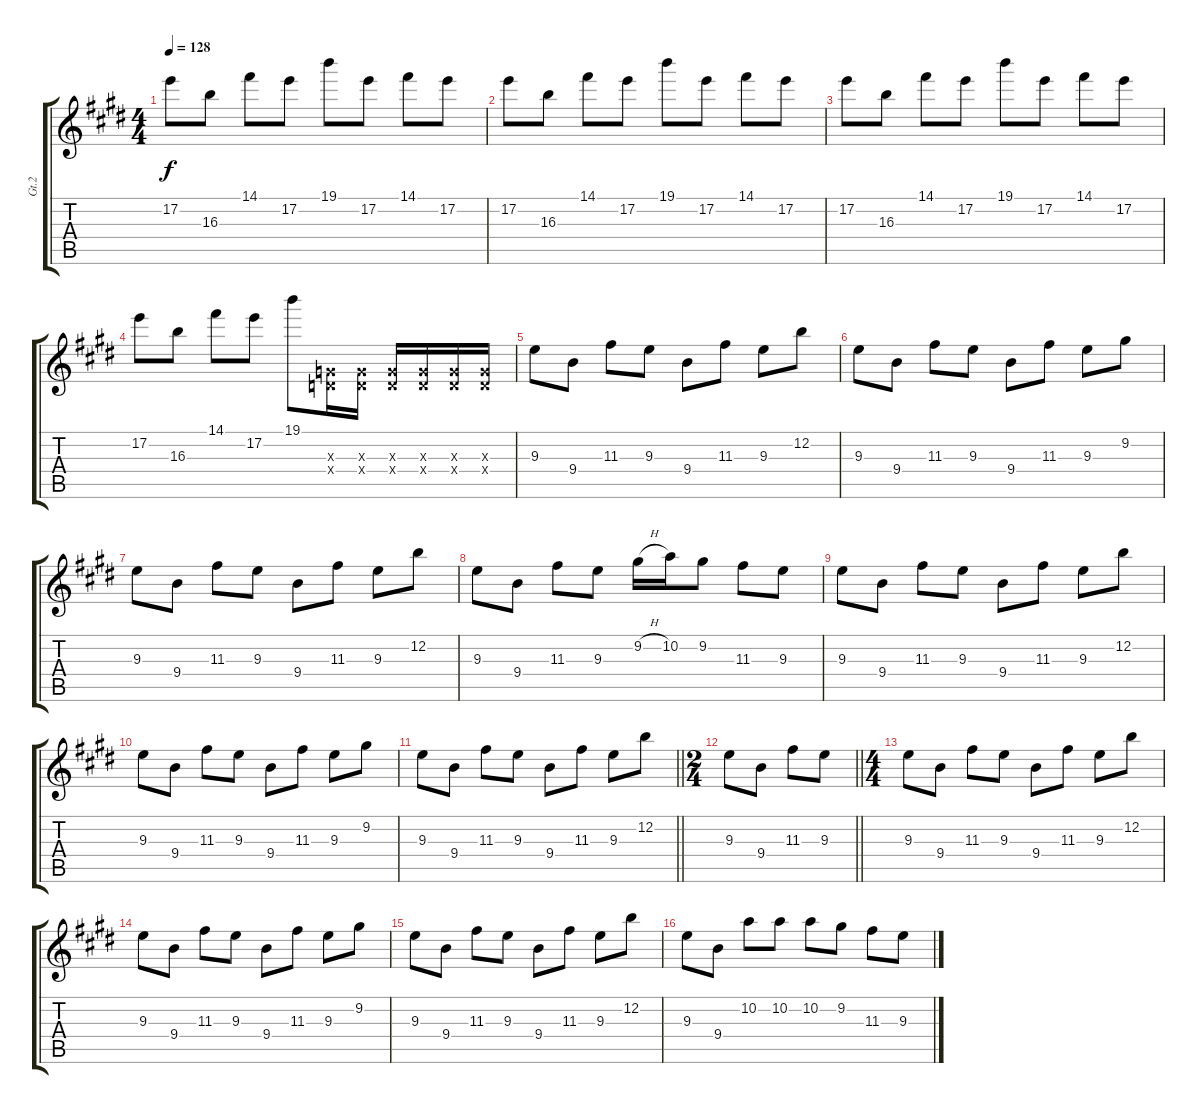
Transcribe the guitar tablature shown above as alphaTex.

\track ("Gt.2" "Gt.2") {instrument distortionguitar}
\staff {score tabs}
\tuning (E4 B3 G3 D3 A2 E2) {hide}
\ts (4 4)
\tempo 128
\clef g2
\ks e
17.2.8{dy f} 16.3.8 14.1.8 17.2.8 19.1.8 17.2.8 14.1.8 17.2.8 |
17.2.8 16.3.8 14.1.8 17.2.8 19.1.8 17.2.8 14.1.8 17.2.8 |
17.2.8 16.3.8 14.1.8 17.2.8 19.1.8 17.2.8 14.1.8 17.2.8 |
17.2.8 16.3.8 14.1.8 17.2.8 19.1.8 (0.3{x} 0.4{x}).16 (0.3{x} 0.4{x}).16 (0.3{x} 0.4{x}).16 (0.3{x} 0.4{x}).16 (0.3{x} 0.4{x}).16 (0.3{x} 0.4{x}).16 |
9.3.8 9.4.8 11.3.8 9.3.8 9.4.8 11.3.8 9.3.8 12.2.8 |
9.3.8 9.4.8 11.3.8 9.3.8 9.4.8 11.3.8 9.3.8 9.2.8 |
9.3.8 9.4.8 11.3.8 9.3.8 9.4.8 11.3.8 9.3.8 12.2.8 |
9.3.8 9.4.8 11.3.8 9.3.8 9.2{h}.16 10.2.16 9.2.8 11.3.8 9.3.8 |
9.3.8 9.4.8 11.3.8 9.3.8 9.4.8 11.3.8 9.3.8 12.2.8 |
9.3.8 9.4.8 11.3.8 9.3.8 9.4.8 11.3.8 9.3.8 9.2.8 |
\barLineRight lightlight
9.3.8 9.4.8 11.3.8 9.3.8 9.4.8 11.3.8 9.3.8 12.2.8 |
\ts (2 4)
\barLineRight lightlight
9.3.8 9.4.8 11.3.8 9.3.8 |
\ts (4 4)
9.3.8 9.4.8 11.3.8 9.3.8 9.4.8 11.3.8 9.3.8 12.2.8 |
9.3.8 9.4.8 11.3.8 9.3.8 9.4.8 11.3.8 9.3.8 9.2.8 |
9.3.8 9.4.8 11.3.8 9.3.8 9.4.8 11.3.8 9.3.8 12.2.8 |
9.3.8 9.4.8 10.2.8 10.2.8 10.2.8 9.2.8 11.3.8 9.3.8
